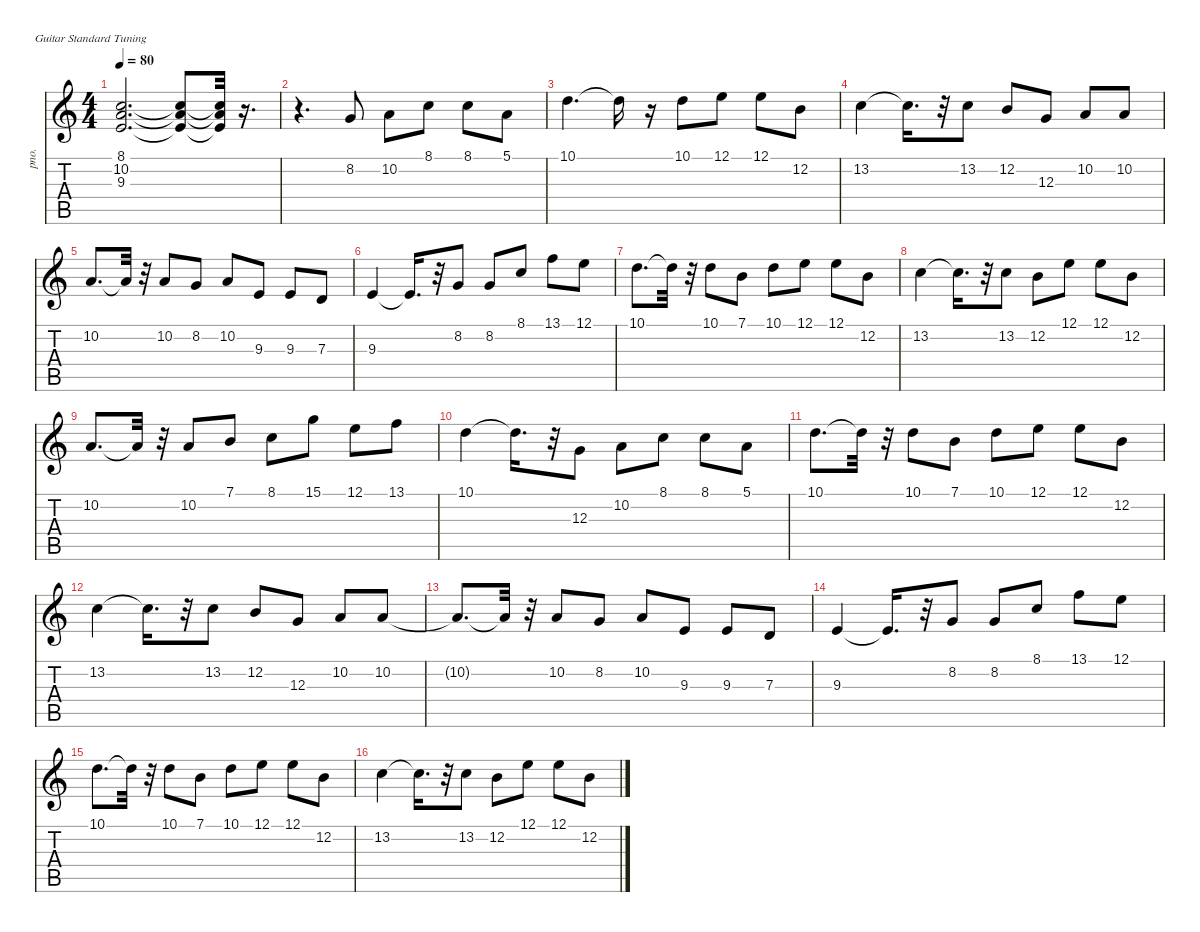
\defaultSystemsLayout 4
\hideDynamics
\bracketExtendMode nobrackets
\otherSystemsTrackNameOrientation horizontal
\track ("钢琴部分" "pno.") {instrument acousticgrandpiano}
\staff {score tabs}
\tuning (E4 B3 G3 D3 A2 E2)
\ts (4 4)
\tempo 80
\clef g2
\ks c
(8.1 10.2 9.3).2{d dy mf beam Up} (8.1{t} 10.2{t} 9.3{t}).8{dy f beam Up} (8.1{t} 10.2{t} 9.3{t}).32{beam Up} r.16{d beam Up} |
r.4{d beam Down} 8.2.8{dy mf beam Up} 10.2.8{beam Down} 8.1.8{beam Down} 8.1.8{beam Down} 5.1.8{beam Down} |
10.1.4{d beam Down} 10.1{t}.16{dy f beam Down} r.16{beam Down} 10.1.8{dy mf beam Down} 12.1.8{beam Down} 12.1.8{beam Down} 12.2.8{beam Down} |
13.2.4{beam Down} 13.2{t}.16{d dy f beam Down} r.32{beam Down} 13.2.8{dy mf beam Down} 12.2.8{beam Up} 12.3.8{beam Up} 10.2.8{beam Up} 10.2.8{beam Up} |
10.2.8{d beam Up} 10.2{t}.32{dy f beam Up} r.32{beam Up} 10.2.8{dy mf beam Up} 8.2.8{beam Up} 10.2.8{beam Up} 9.3.8{beam Up} 9.3.8{beam Up} 7.3.8{beam Up} |
9.3.4{beam Up} 9.3{t}.16{d dy f beam Up} r.32{beam Up} 8.2.8{dy mf beam Up} 8.2.8{beam Up} 8.1.8{beam Up} 13.1.8{beam Down} 12.1.8{beam Down} |
10.1.8{d beam Down} 10.1{t}.32{dy f beam Down} r.32{beam Down} 10.1.8{dy mf beam Down} 7.1.8{beam Down} 10.1.8{beam Down} 12.1.8{beam Down} 12.1.8{beam Down} 12.2.8{beam Down} |
13.2.4{beam Down} 13.2{t}.16{d dy f beam Down} r.32{beam Down} 13.2.8{dy mf beam Down} 12.2.8{beam Down} 12.1.8{beam Down} 12.1.8{beam Down} 12.2.8{beam Down} |
10.2.8{d beam Up} 10.2{t}.32{dy f beam Up} r.32{beam Up} 10.2.8{dy mf beam Up} 7.1.8{beam Up} 8.1.8{beam Down} 15.1.8{beam Down} 12.1.8{beam Down} 13.1.8{beam Down} |
10.1.4{beam Down} 10.1{t}.16{d dy f beam Down} r.32{beam Down} 12.3.8{dy mf beam Down} 10.2.8{beam Down} 8.1.8{beam Down} 8.1.8{beam Down} 5.1.8{beam Down} |
10.1.8{d beam Down} 10.1{t}.32{dy f beam Down} r.32{beam Down} 10.1.8{dy mf beam Down} 7.1.8{beam Down} 10.1.8{beam Down} 12.1.8{beam Down} 12.1.8{beam Down} 12.2.8{beam Down} |
13.2.4{beam Down} 13.2{t}.16{d dy f beam Down} r.32{beam Down} 13.2.8{dy mf beam Down} 12.2.8{beam Up} 12.3.8{beam Up} 10.2.8{beam Up} 10.2.8{beam Up} |
10.2{t}.8{d dy f beam Up} 10.2{t}.32{beam Up} r.32{beam Up} 10.2.8{dy mf beam Up} 8.2.8{beam Up} 10.2.8{beam Up} 9.3.8{beam Up} 9.3.8{beam Up} 7.3.8{beam Up} |
9.3.4{beam Up} 9.3{t}.16{d dy f beam Up} r.32{beam Up} 8.2.8{dy mf beam Up} 8.2.8{beam Up} 8.1.8{beam Up} 13.1.8{beam Down} 12.1.8{beam Down} |
10.1.8{d beam Down} 10.1{t}.32{dy f beam Down} r.32{beam Down} 10.1.8{dy mf beam Down} 7.1.8{beam Down} 10.1.8{beam Down} 12.1.8{beam Down} 12.1.8{beam Down} 12.2.8{beam Down} |
13.2.4{beam Down} 13.2{t}.16{d dy f beam Down} r.32{beam Down} 13.2.8{dy mf beam Down} 12.2.8{beam Down} 12.1.8{beam Down} 12.1.8{beam Down} 12.2.8{beam Down}
